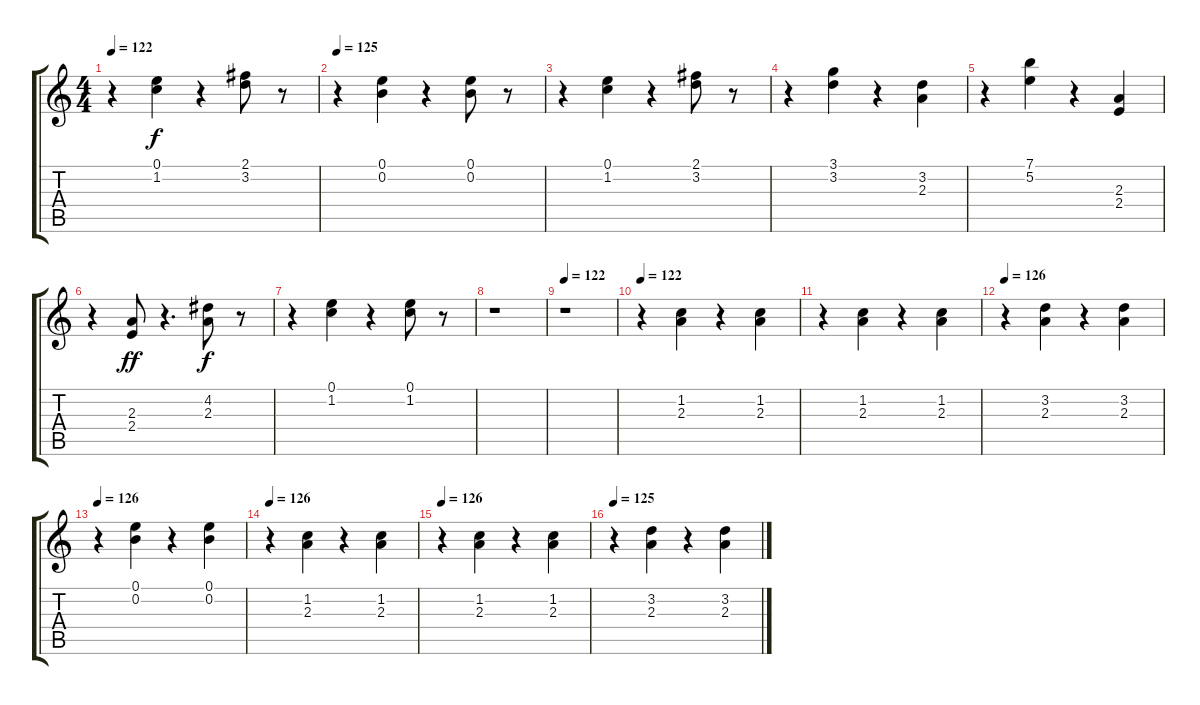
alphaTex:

\track "" {instrument acousticguitarsteel}
\staff {score tabs}
\tuning (E4 B3 G3 D3 A2 E2) {hide}
\ts (4 4)
\tempo 122
\clef g2
\ks c
r.4{dy f} (0.1 1.2).4 r.4 (2.1 3.2).8 r.8 |
\tempo 125
r.4 (0.1 0.2).4 r.4 (0.1 0.2).8 r.8 |
r.4 (0.1 1.2).4 r.4 (2.1 3.2).8 r.8 |
r.4 (3.1 3.2).4 r.4 (3.2 2.3).4 |
r.4 (7.1 5.2).4 r.4 (2.3 2.4).4 |
r.4 (2.3 2.4).8{dy ff} r.4{d} (4.2 2.3).8{dy f} r.8 |
r.4 (0.1 1.2).4 r.4 (0.1 1.2).8 r.8 |
r.1 |
\tempo 122
r.1 |
\tempo 122
r.4 (1.2 2.3).4 r.4 (1.2 2.3).4 |
r.4 (1.2 2.3).4 r.4 (1.2 2.3).4 |
\tempo 126
r.4 (3.2 2.3).4 r.4 (3.2 2.3).4 |
\tempo 126
r.4 (0.1 0.2).4 r.4 (0.1 0.2).4 |
\tempo 126
r.4 (1.2 2.3).4 r.4 (1.2 2.3).4 |
\tempo 126
r.4 (1.2 2.3).4 r.4 (1.2 2.3).4 |
\tempo 125
r.4 (3.2 2.3).4 r.4 (3.2 2.3).4
